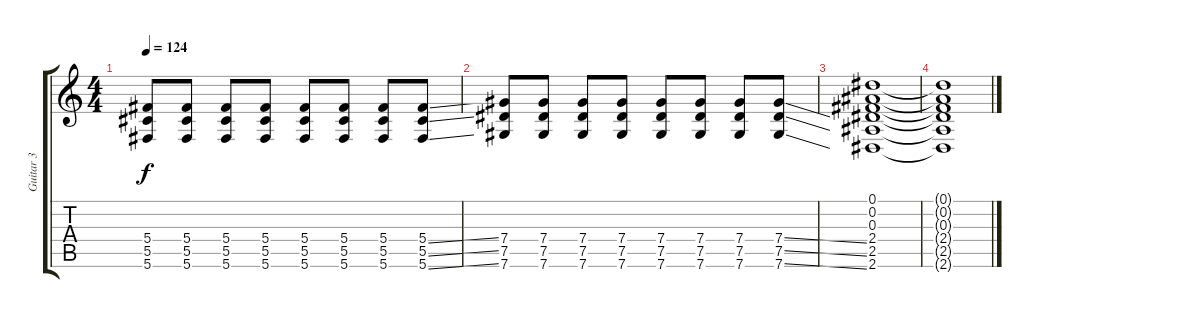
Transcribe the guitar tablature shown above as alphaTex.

\track ("Guitar 3" "Guitar 3") {instrument distortionguitar}
\staff {score tabs}
\tuning (Eb4 Bb3 Gb3 Db3 Ab2 Db2) {hide}
\ts (4 4)
\tempo 124
\clef g2
\ks c
(5.4 5.5 5.6).8{dy f} (5.4 5.5 5.6).8 (5.4 5.5 5.6).8 (5.4 5.5 5.6).8 (5.4 5.5 5.6).8 (5.4 5.5 5.6).8 (5.4 5.5 5.6).8 (5.4{ss} 5.5{ss} 5.6{ss}).8 |
(7.4 7.5 7.6).8 (7.4 7.5 7.6).8 (7.4 7.5 7.6).8 (7.4 7.5 7.6).8 (7.4 7.5 7.6).8 (7.4 7.5 7.6).8 (7.4 7.5 7.6).8 (7.4{ss} 7.5{ss} 7.6{ss}).8 |
(0.1 0.2 0.3 2.4 2.5 2.6).1 |
(0.1{t} 0.2{t} 0.3{t} 2.4{t} 2.5{t} 2.6{t}).1
